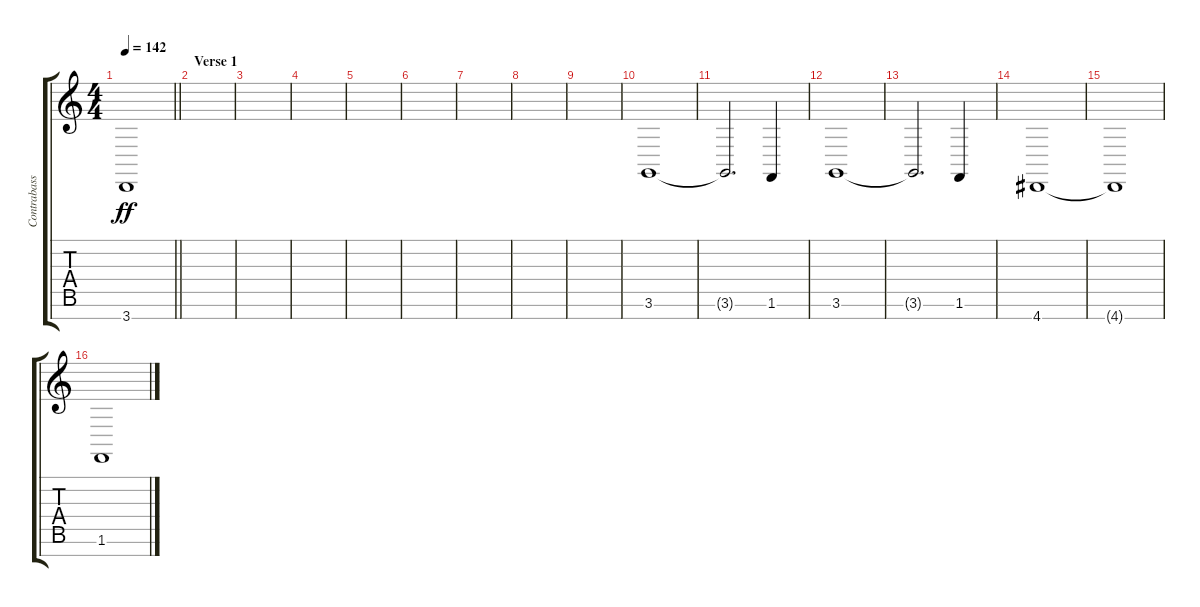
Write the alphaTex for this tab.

\track ("Contrabass" "Contrabass") {instrument stringensemble1}
\staff {score tabs}
\tuning (E4 B3 G3 D3 A2 E2 B1) {hide}
\ts (4 4)
\tempo 142
\clef g2
\barLineRight lightlight
\ks c
3.7{t}.1{dy ff} |
\section ("" "Verse 1")
|
|
|
|
|
|
|
|
3.6.1 |
3.6{t}.2{d} 1.6.4 |
3.6.1 |
3.6{t}.2{d} 1.6.4 |
4.7.1 |
4.7{t}.1 |
1.6.1
